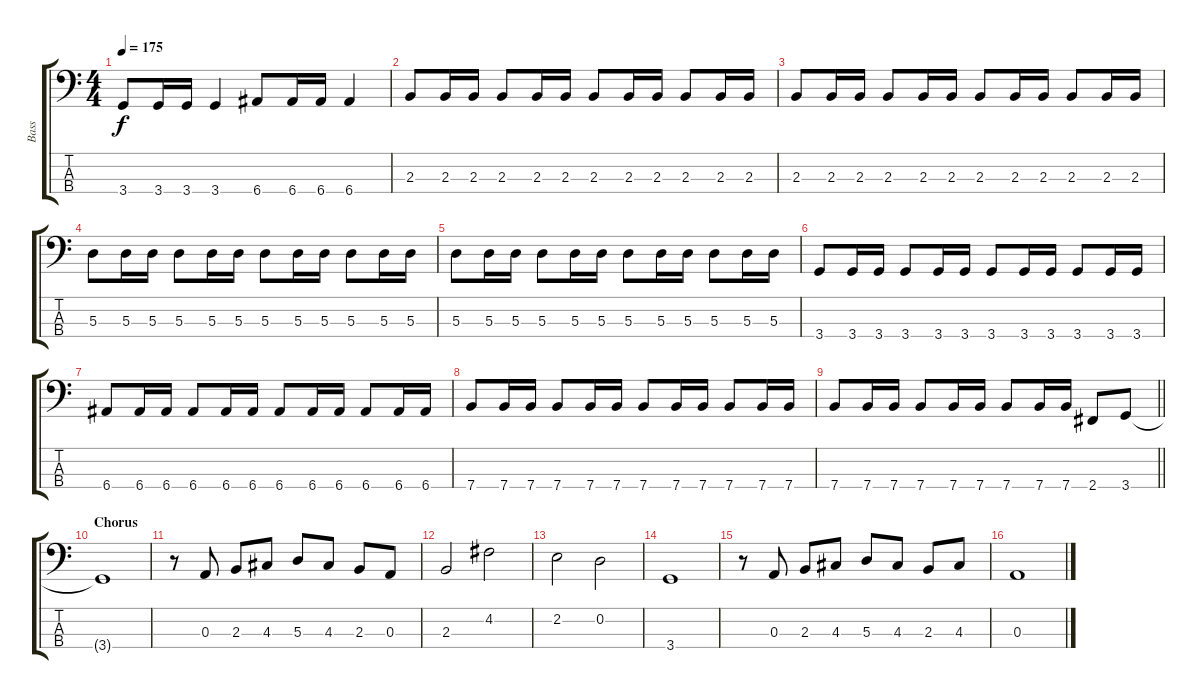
\track ("Bass" "Bass") {instrument electricbassfinger}
\staff {score tabs}
\tuning (G2 D2 A1 E1) {hide}
\ts (4 4)
\tempo 175
\clef f4
\ks c
3.4.8{dy f} 3.4.16 3.4.16 3.4.4 6.4.8 6.4.16 6.4.16 6.4.4 |
2.3.8 2.3.16 2.3.16 2.3.8 2.3.16 2.3.16 2.3.8 2.3.16 2.3.16 2.3.8 2.3.16 2.3.16 |
2.3.8 2.3.16 2.3.16 2.3.8 2.3.16 2.3.16 2.3.8 2.3.16 2.3.16 2.3.8 2.3.16 2.3.16 |
5.3.8 5.3.16 5.3.16 5.3.8 5.3.16 5.3.16 5.3.8 5.3.16 5.3.16 5.3.8 5.3.16 5.3.16 |
5.3.8 5.3.16 5.3.16 5.3.8 5.3.16 5.3.16 5.3.8 5.3.16 5.3.16 5.3.8 5.3.16 5.3.16 |
3.4.8 3.4.16 3.4.16 3.4.8 3.4.16 3.4.16 3.4.8 3.4.16 3.4.16 3.4.8 3.4.16 3.4.16 |
6.4.8 6.4.16 6.4.16 6.4.8 6.4.16 6.4.16 6.4.8 6.4.16 6.4.16 6.4.8 6.4.16 6.4.16 |
7.4.8 7.4.16 7.4.16 7.4.8 7.4.16 7.4.16 7.4.8 7.4.16 7.4.16 7.4.8 7.4.16 7.4.16 |
\barLineRight lightlight
7.4.8 7.4.16 7.4.16 7.4.8 7.4.16 7.4.16 7.4.8 7.4.16 7.4.16 2.4.8 3.4.8 |
\section ("" "Chorus")
3.4{t}.1 |
r.8 0.3.8 2.3.8 4.3.8 5.3.8 4.3.8 2.3.8 0.3.8 |
2.3.2 4.2.2 |
2.2.2 0.2.2 |
3.4.1 |
r.8 0.3.8 2.3.8 4.3.8 5.3.8 4.3.8 2.3.8 4.3.8 |
0.3.1
